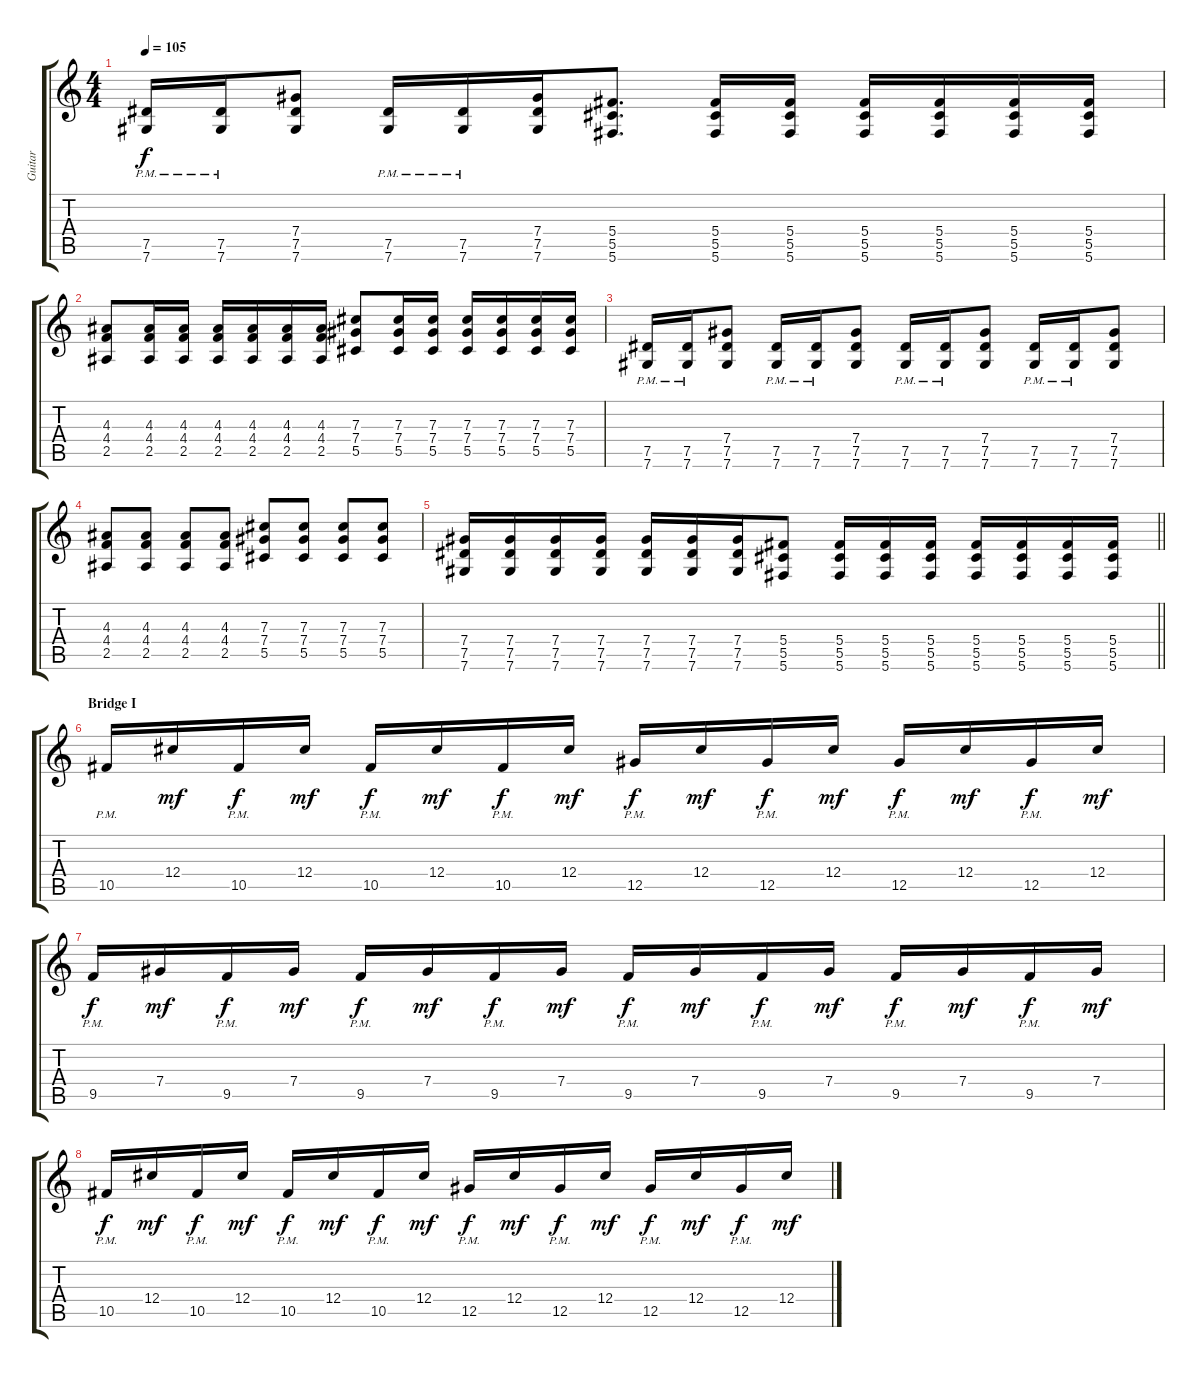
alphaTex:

\track ("Guitar" "Guitar") {instrument distortionguitar}
\staff {score tabs}
\tuning (Eb4 Bb3 Gb3 Db3 Ab2 Db2) {hide}
\ts (4 4)
\tempo 105
\clef g2
\ks c
(7.5{pm} 7.6{pm}).16{dy f} (7.5{pm} 7.6{pm}).16 (7.4 7.5 7.6).8 (7.5{pm} 7.6{pm}).16 (7.5{pm} 7.6{pm}).16 (7.4 7.5 7.6).16 (5.4 5.5 5.6).8{d} (5.4 5.5 5.6).16 (5.4 5.5 5.6).16 (5.4 5.5 5.6).16 (5.4 5.5 5.6).16 (5.4 5.5 5.6).16 (5.4 5.5 5.6).16 |
(4.3 4.4 2.5).8 (4.3 4.4 2.5).16 (4.3 4.4 2.5).16 (4.3 4.4 2.5).16 (4.3 4.4 2.5).16 (4.3 4.4 2.5).16 (4.3 4.4 2.5).16 (7.3 7.4 5.5).8 (7.3 7.4 5.5).16 (7.3 7.4 5.5).16 (7.3 7.4 5.5).16 (7.3 7.4 5.5).16 (7.3 7.4 5.5).16 (7.3 7.4 5.5).16 |
(7.5{pm} 7.6{pm}).16 (7.5{pm} 7.6{pm}).16 (7.4 7.5 7.6).8 (7.5{pm} 7.6{pm}).16 (7.5{pm} 7.6{pm}).16 (7.4 7.5 7.6).8 (7.5{pm} 7.6{pm}).16 (7.5{pm} 7.6{pm}).16 (7.4 7.5 7.6).8 (7.5{pm} 7.6{pm}).16 (7.5{pm} 7.6{pm}).16 (7.4 7.5 7.6).8 |
(4.3 4.4 2.5).8 (4.3 4.4 2.5).8 (4.3 4.4 2.5).8 (4.3 4.4 2.5).8 (7.3 7.4 5.5).8 (7.3 7.4 5.5).8 (7.3 7.4 5.5).8 (7.3 7.4 5.5).8 |
\barLineRight lightlight
(7.4 7.5 7.6).16 (7.4 7.5 7.6).16 (7.4 7.5 7.6).16 (7.4 7.5 7.6).16 (7.4 7.5 7.6).16 (7.4 7.5 7.6).16 (7.4 7.5 7.6).16 (5.4 5.5 5.6).8 (5.4 5.5 5.6).16 (5.4 5.5 5.6).16 (5.4 5.5 5.6).16 (5.4 5.5 5.6).16 (5.4 5.5 5.6).16 (5.4 5.5 5.6).16 (5.4 5.5 5.6).16 |
\section ("" "Bridge I")
10.5{pm}.16 12.4.16{dy mf} 10.5{pm}.16{dy f} 12.4.16{dy mf} 10.5{pm}.16{dy f} 12.4.16{dy mf} 10.5{pm}.16{dy f} 12.4.16{dy mf} 12.5{pm}.16{dy f} 12.4.16{dy mf} 12.5{pm}.16{dy f} 12.4.16{dy mf} 12.5{pm}.16{dy f} 12.4.16{dy mf} 12.5{pm}.16{dy f} 12.4.16{dy mf} |
9.5{pm}.16{dy f} 7.4.16{dy mf} 9.5{pm}.16{dy f} 7.4.16{dy mf} 9.5{pm}.16{dy f} 7.4.16{dy mf} 9.5{pm}.16{dy f} 7.4.16{dy mf} 9.5{pm}.16{dy f} 7.4.16{dy mf} 9.5{pm}.16{dy f} 7.4.16{dy mf} 9.5{pm}.16{dy f} 7.4.16{dy mf} 9.5{pm}.16{dy f} 7.4.16{dy mf} |
10.5{pm}.16{dy f} 12.4.16{dy mf} 10.5{pm}.16{dy f} 12.4.16{dy mf} 10.5{pm}.16{dy f} 12.4.16{dy mf} 10.5{pm}.16{dy f} 12.4.16{dy mf} 12.5{pm}.16{dy f} 12.4.16{dy mf} 12.5{pm}.16{dy f} 12.4.16{dy mf} 12.5{pm}.16{dy f} 12.4.16{dy mf} 12.5{pm}.16{dy f} 12.4.16{dy mf}
